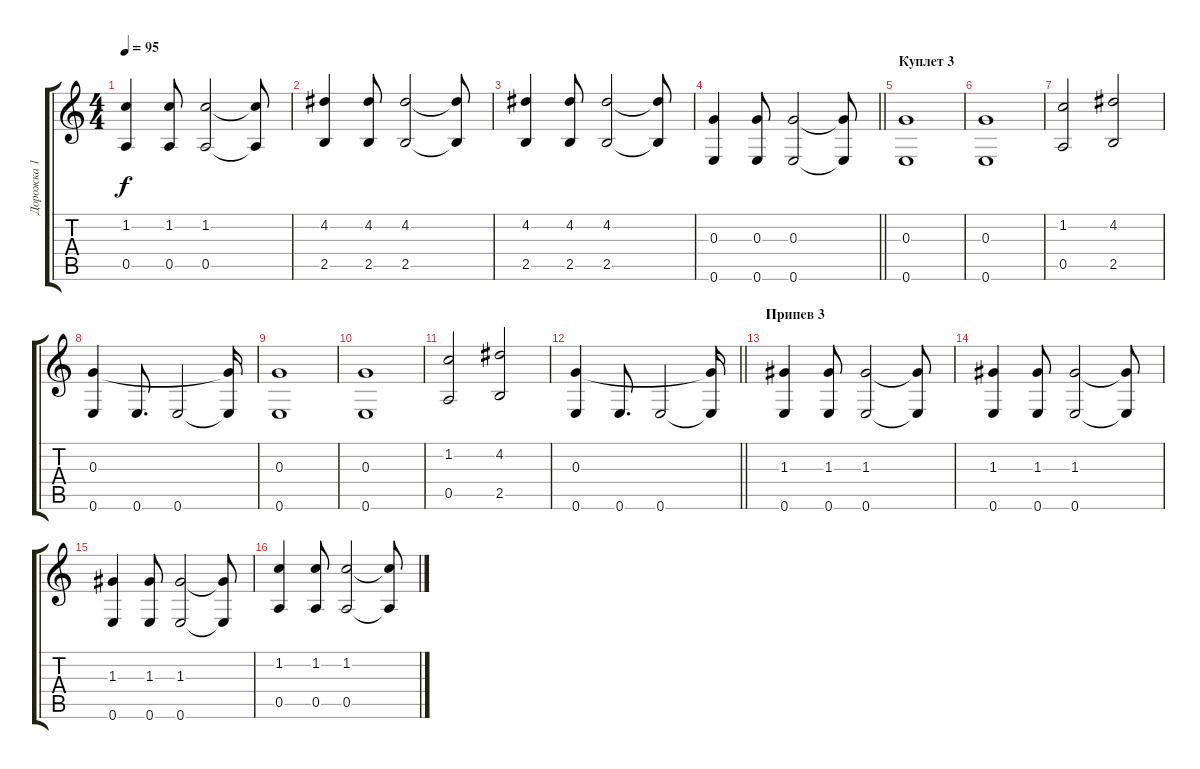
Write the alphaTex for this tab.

\track ("Дорожка 1" "Дорожка 1") {instrument electricguitarjazz}
\staff {score tabs}
\tuning (E4 B3 G3 D3 A2 E2) {hide}
\ts (4 4)
\tempo 95
\clef g2
\ks c
(1.2 0.5).4{dy f} (1.2 0.5).8 (1.2 0.5).2 (1.2{t} 0.5{t}).8 |
(4.2 2.5).4 (4.2 2.5).8 (4.2 2.5).2 (4.2{t} 2.5{t}).8 |
(4.2 2.5).4 (4.2 2.5).8 (4.2 2.5).2 (4.2{t} 2.5{t}).8 |
\barLineRight lightlight
(0.3 0.6).4 (0.3 0.6).8 (0.3 0.6).2 (0.3{t} 0.6{t}).8 |
\section ("" "Куплет 3")
(0.3 0.6).1{volume 11} |
(0.3 0.6).1 |
(1.2 0.5).2 (4.2 2.5).2 |
(0.3 0.6).4 0.6.8{d} 0.6.2 (0.3{t} 0.6{t}).16 |
(0.3 0.6).1 |
(0.3 0.6).1 |
(1.2 0.5).2 (4.2 2.5).2 |
\barLineRight lightlight
(0.3 0.6).4 0.6.8{d} 0.6.2 (0.3{t} 0.6{t}).16 |
\section ("" "Припев 3")
(1.3 0.6).4{volume 6} (1.3 0.6).8 (1.3 0.6).2 (1.3{t} 0.6{t}).8 |
(1.3 0.6).4 (1.3 0.6).8 (1.3 0.6).2 (1.3{t} 0.6{t}).8 |
(1.3 0.6).4 (1.3 0.6).8 (1.3 0.6).2 (1.3{t} 0.6{t}).8 |
(1.2 0.5).4 (1.2 0.5).8 (1.2 0.5).2 (1.2{t} 0.5{t}).8
